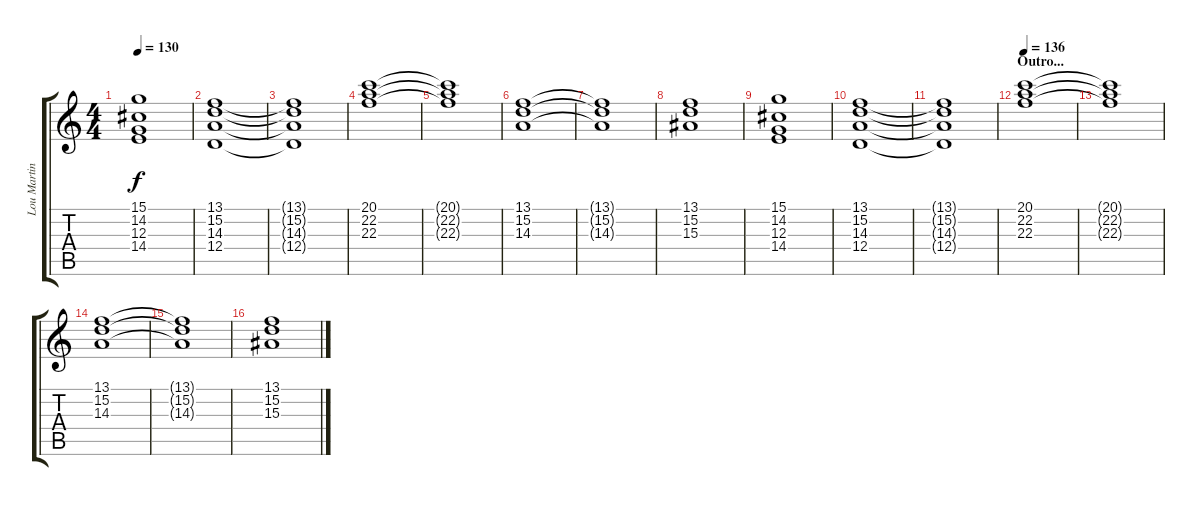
\track ("Lou Martin Keyboard" "Lou Martin") {instrument rockorgan}
\staff {score tabs}
\tuning (E4 B3 G3 D3 A2 E2) {hide}
\ts (4 4)
\tempo 130
\clef g2
\ks c
(15.1 14.2 12.3 14.4).1{dy f} |
(13.1 15.2 14.3 12.4).1 |
(13.1{t} 15.2{t} 14.3{t} 12.4{t}).1 |
(20.1 22.2 22.3).1 |
(20.1{t} 22.2{t} 22.3{t}).1 |
(13.1 15.2 14.3).1 |
(13.1{t} 15.2{t} 14.3{t}).1 |
(13.1 15.2 15.3).1 |
(15.1 14.2 12.3 14.4).1 |
(13.1 15.2 14.3 12.4).1 |
(13.1{t} 15.2{t} 14.3{t} 12.4{t}).1 |
\section ("" "Outro...")
\tempo 136
(20.1 22.2 22.3).1 |
(20.1{t} 22.2{t} 22.3{t}).1 |
(13.1 15.2 14.3).1 |
(13.1{t} 15.2{t} 14.3{t}).1 |
(13.1 15.2 15.3).1
